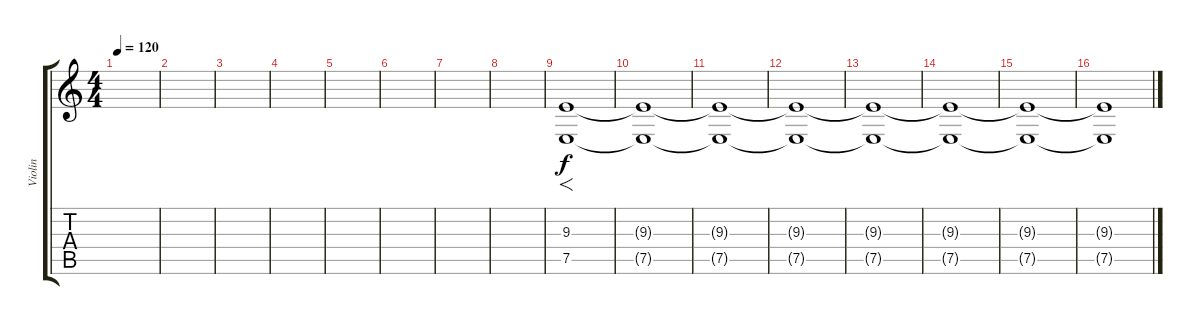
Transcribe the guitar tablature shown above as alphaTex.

\track ("Violin" "Violin") {instrument violin}
\staff {score tabs}
\tuning (E4 B3 G3 D3 A2 E2) {hide}
\ts (4 4)
\tempo 120
\clef g2
\ks c
|
|
|
|
|
|
|
|
(9.3 7.5).1{f} |
(9.3{t} 7.5{t}).1 |
(9.3{t} 7.5{t}).1 |
(9.3{t} 7.5{t}).1 |
(9.3{t} 7.5{t}).1 |
(9.3{t} 7.5{t}).1 |
(9.3{t} 7.5{t}).1 |
(9.3{t} 7.5{t}).1
